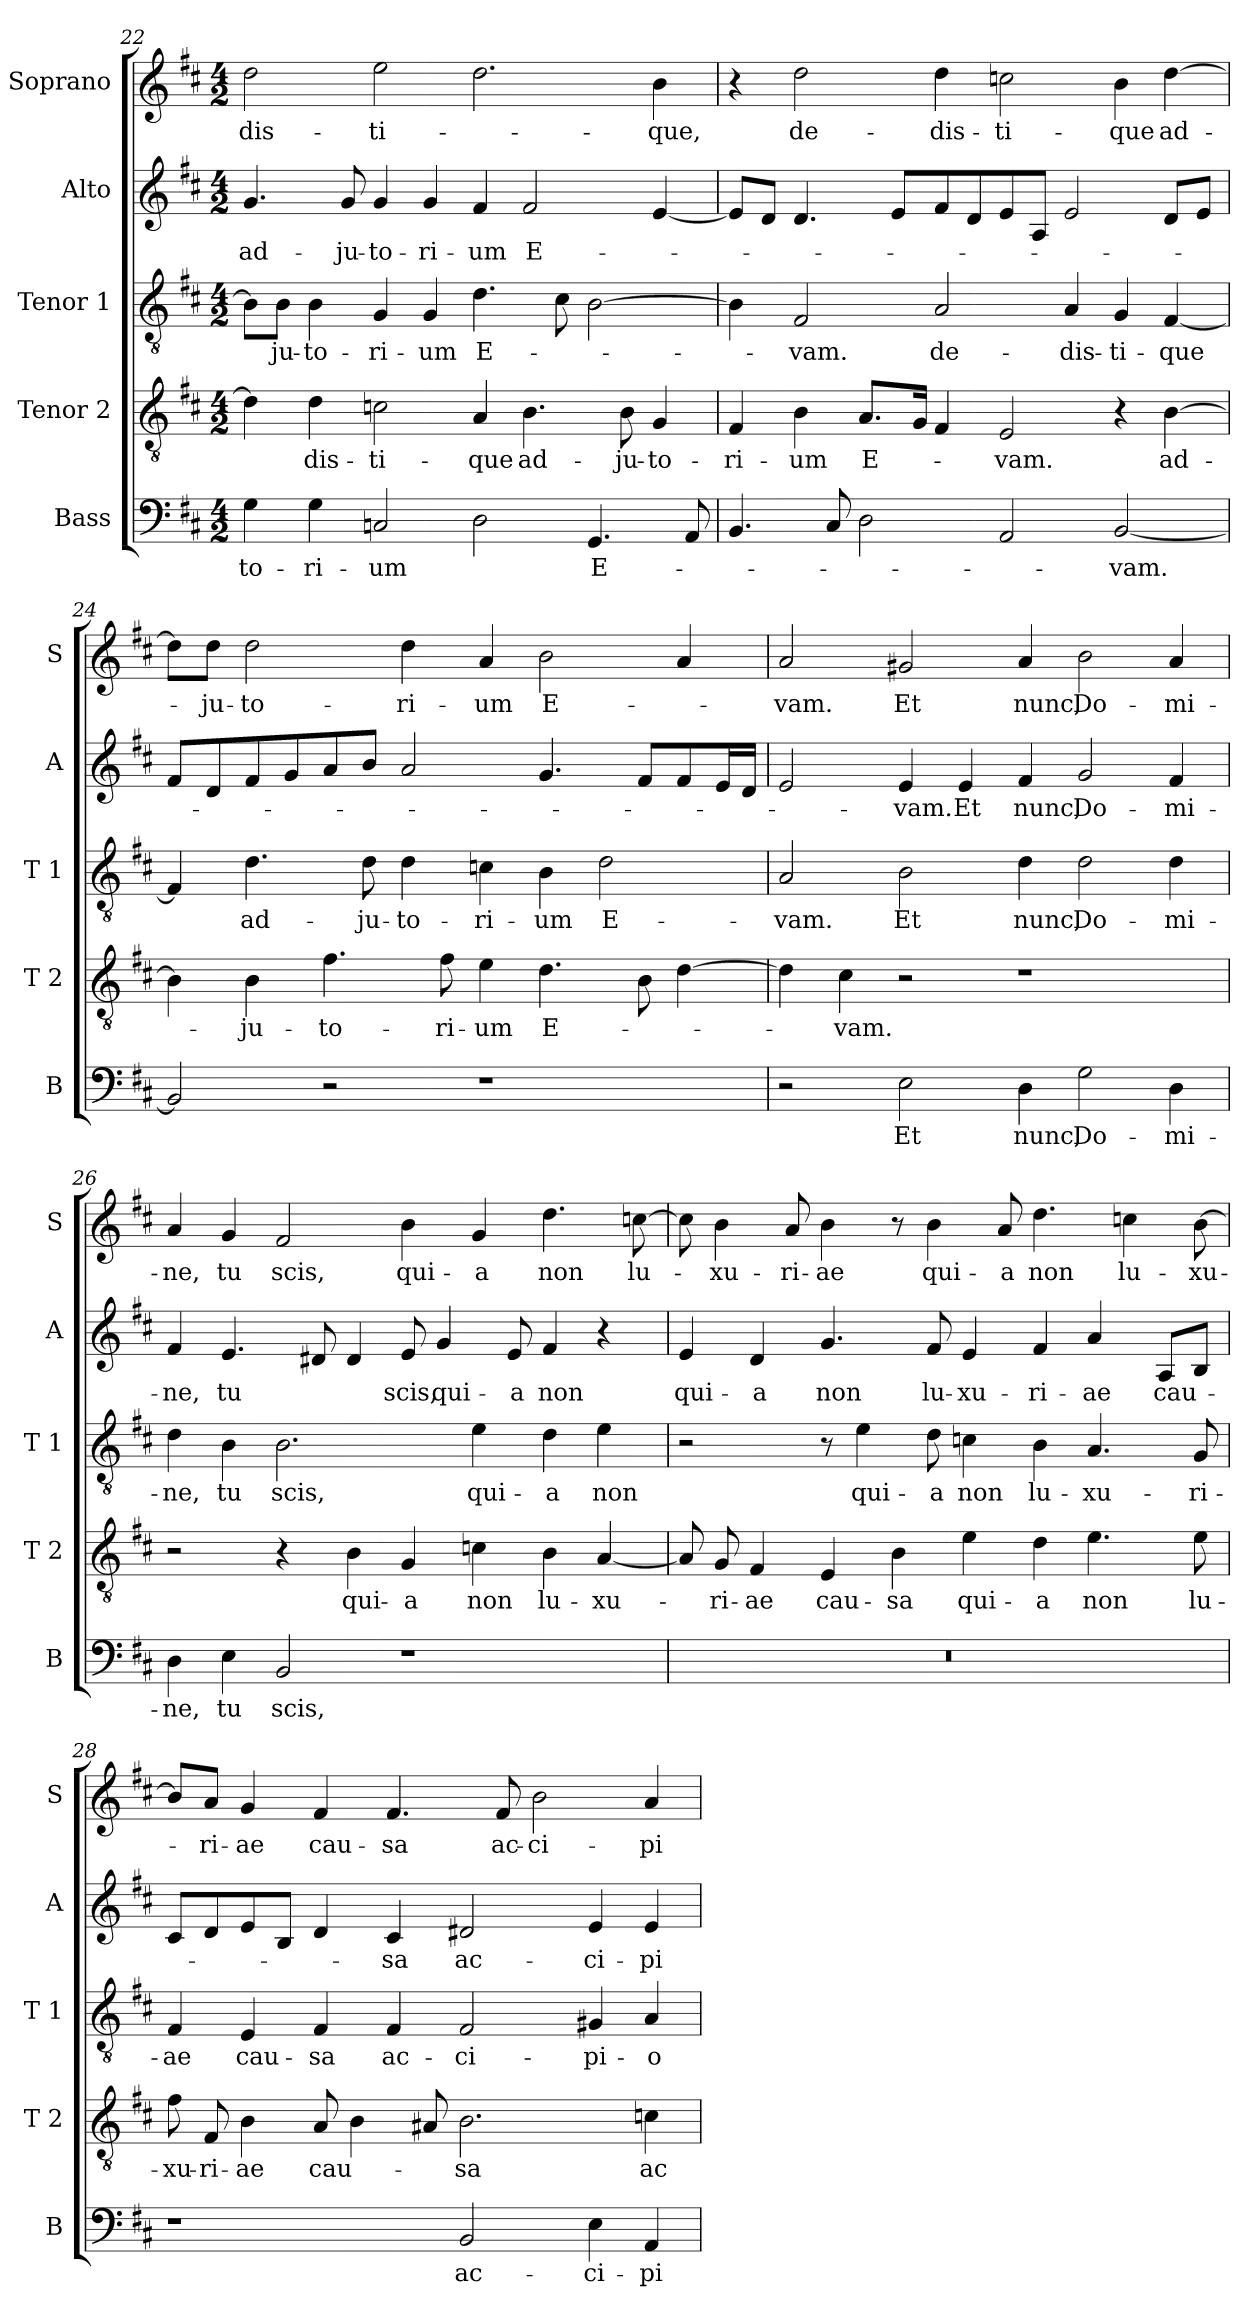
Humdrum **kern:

**kern	**text	**kern	**text	**kern	**text	**kern	**text	**kern	**text
*part5	*part5	*part4	*part4	*part3	*part3	*part2	*part2	*part1	*part1
*staff5	*staff5	*staff4	*staff4	*staff3	*staff3	*staff2	*staff2	*staff1	*staff1
*I"Bass	*	*I"Tenor 2	*	*I"Tenor 1	*	*I"Alto	*	*I"Soprano	*
*I'B	*	*I'T 2	*	*I'T 1	*	*I'A	*	*I'S	*
!!LO:LB:g=z
*clefF4	*	*clefGv2	*	*clefGv2	*	*clefG2	*	*clefG2	*
*k[f#c#]	*	*k[f#c#]	*	*k[f#c#]	*	*k[f#c#]	*	*k[f#c#]	*
*D:	*	*D:	*	*D:	*	*D:	*	*D:	*
*M4/2	*	*M4/2	*	*M4/2	*	*M4/2	*	*M4/2	*
=22	=22	=22	=22	=22	=22	=22	=22	=22	=22
!	!LO:LY:b	!	!	!	!	!	!LO:LY:b	!	!LO:LY:b
4G\	-to-	4d\]	.	8B\L]	.	4.g/	ad-	2dd\	-dis-
!	!	!	!	!	!LO:LY:b	!	!	!	!
.	.	.	.	8B\J	-ju-	.	.	.	.
!	!LO:LY:b	!	!LO:LY:b	!	!LO:LY:b	!	!	!	!
4G\	-ri-	4d\	-dis-	4B\	-to-	.	.	.	.
!	!	!	!	!	!	!	!LO:LY:b	!	!
.	.	.	.	.	.	8g/	-ju-	.	.
!	!LO:LY:b	!	!LO:LY:b	!	!LO:LY:b	!	!LO:LY:b	!	!LO:LY:b
2Cn/	-um	2cn\	-ti-	4G/	-ri-	4g/	-to-	2ee\	-ti-
!	!	!	!	!	!LO:LY:b	!	!LO:LY:b	!	!
.	.	.	.	4G/	-um	4g/	-ri-	.	.
!	!	!	!LO:LY:b	!	!LO:LY:b	!	!LO:LY:b	!	!
2D\	.	4A/	-que	4.d\	E-	4f#/	-um	2.dd\	.
!	!	!	!LO:LY:b	!	!	!	!LO:LY:b	!	!
.	.	4.B\	ad-	.	.	2f#/	E-	.	.
.	.	.	.	8c#\	.	.	.	.	.
!	!LO:LY:b	!	!	!	!	!	!	!	!
4.GG/	E-	.	.	[2B\	.	.	.	.	.
!	!	!	!LO:LY:b	!	!	!	!	!	!
.	.	8B\	-ju-	.	.	.	.	.	.
!	!	!	!LO:LY:b	!	!	!	!	!	!LO:LY:b
.	.	4G/	-to-	.	.	[4e/	.	4b\	-que,
8AA/	.	.	.	.	.	.	.	.	.
=23	=23	=23	=23	=23	=23	=23	=23	=23	=23
!	!	!	!LO:LY:b	!	!	!	!	!	!
4.BB/	.	4F#/	-ri-	4B\]	.	8e/L]	.	4r	.
.	.	.	.	.	.	8d/J	.	.	.
!	!	!	!LO:LY:b	!	!LO:LY:b	!	!	!	!LO:LY:b
.	.	4B\	-um	2F#/	-vam.	4.d/	.	2dd\	de-
8C#/	.	.	.	.	.	.	.	.	.
!	!	!	!LO:LY:b	!	!	!	!	!	!
2D\	.	8.A/L	E-	.	.	.	.	.	.
.	.	.	.	.	.	8e/L	.	.	.
.	.	16G/Jk	.	.	.	.	.	.	.
!	!	!	!	!	!LO:LY:b	!	!	!	!LO:LY:b
.	.	4F#/	.	2A/	de-	8f#/	.	4dd\	-dis-
.	.	.	.	.	.	8d/	.	.	.
!	!	!	!LO:LY:b	!	!	!	!	!	!LO:LY:b
2AA/	.	2E/	-vam.	.	.	8e/	.	2ccn\	-ti-
.	.	.	.	.	.	8A/J	.	.	.
!	!	!	!	!	!LO:LY:b	!	!	!	!
.	.	.	.	4A/	-dis-	2e/	.	.	.
!	!LO:LY:b	!	!	!	!LO:LY:b	!	!	!	!LO:LY:b
[2BB/	-vam.	4r	.	4G/	-ti-	.	.	4b\	-que
!	!	!	!LO:LY:b	!	!LO:LY:b	!	!	!	!LO:LY:b
.	.	[4B\	ad-	[4F#/	-que	8d/L	.	[4dd\	ad-
.	.	.	.	.	.	8e/J	.	.	.
=24	=24	=24	=24	=24	=24	=24	=24	=24	=24
2BB/]	.	4B\]	.	4F#/]	.	8f#/L	.	8dd\L]	.
!	!	!	!	!	!	!	!	!	!LO:LY:b
.	.	.	.	.	.	8d/	.	8dd\J	-ju-
!	!	!	!LO:LY:b	!	!LO:LY:b	!	!	!	!LO:LY:b
.	.	4B\	-ju-	4.d\	ad-	8f#/	.	2dd\	-to-
.	.	.	.	.	.	8g/	.	.	.
!	!	!	!LO:LY:b	!	!	!	!	!	!
2r	.	4.f#\	-to-	.	.	8a/	.	.	.
!	!	!	!	!	!LO:LY:b	!	!	!	!
.	.	.	.	8d\	-ju-	8b/J	.	.	.
!	!	!	!	!	!LO:LY:b	!	!	!	!LO:LY:b
.	.	.	.	4d\	-to-	2a/	.	4dd\	-ri-
!	!	!	!LO:LY:b	!	!	!	!	!	!
.	.	8f#\	-ri-	.	.	.	.	.	.
!	!	!	!LO:LY:b	!	!LO:LY:b	!	!	!	!LO:LY:b
1r	.	4e\	-um	4cn\	-ri-	.	.	4a/	-um
!	!	!	!LO:LY:b	!	!LO:LY:b	!	!	!	!LO:LY:b
.	.	4.d\	E-	4B\	-um	4.g/	.	2b\	E-
!	!	!	!	!	!LO:LY:b	!	!	!	!
.	.	.	.	2d\	E-	.	.	.	.
.	.	8B\	.	.	.	8f#/L	.	.	.
.	.	[4d\	.	.	.	8f#/	.	4a/	.
.	.	.	.	.	.	16e/L	.	.	.
.	.	.	.	.	.	16d/JJ	.	.	.
!!LO:PB:g=z
=25	=25	=25	=25	=25	=25	=25	=25	=25	=25
!	!	!	!	!	!LO:LY:b	!	!	!	!LO:LY:b
2r	.	4d\]	.	2A/	-vam.	2e/	.	2a/	-vam.
!	!	!	!LO:LY:b	!	!	!	!	!	!
.	.	4c#\	-vam.	.	.	.	.	.	.
!	!LO:LY:b	!	!	!	!LO:LY:b	!	!LO:LY:b	!	!LO:LY:b
2E\	Et	2r	.	2B\	Et	4e/	-vam.	2g#X/	Et
!	!	!	!	!	!	!	!LO:LY:b	!	!
.	.	.	.	.	.	4e/	Et	.	.
!	!LO:LY:b	!	!	!	!LO:LY:b	!	!LO:LY:b	!	!LO:LY:b
4D\	nunc,	1r	.	4d\	nunc,	4f#/	nunc,	4a/	nunc,
!	!LO:LY:b	!	!	!	!LO:LY:b	!	!LO:LY:b	!	!LO:LY:b
2G\	Do-	.	.	2d\	Do-	2g/	Do-	2b\	Do-
!	!LO:LY:b	!	!	!	!LO:LY:b	!	!LO:LY:b	!	!LO:LY:b
4D\	-mi-	.	.	4d\	-mi-	4f#/	-mi-	4a/	-mi-
=26	=26	=26	=26	=26	=26	=26	=26	=26	=26
!	!LO:LY:b	!	!	!	!LO:LY:b	!	!LO:LY:b	!	!LO:LY:b
4D\	-ne,	2r	.	4d\	-ne,	4f#/	-ne,	4a/	-ne,
!	!LO:LY:b	!	!	!	!LO:LY:b	!	!LO:LY:b	!	!LO:LY:b
4E\	tu	.	.	4B\	tu	4.e/	tu	4g/	tu
!	!LO:LY:b	!	!	!	!LO:LY:b	!	!	!	!LO:LY:b
2BB/	scis,	4r	.	2.B\	scis,	.	.	2f#/	scis,
.	.	.	.	.	.	8d#X/	.	.	.
!	!	!	!LO:LY:b	!	!	!	!	!	!
.	.	4B\	qui-	.	.	4d#/	.	.	.
!	!	!	!LO:LY:b	!	!	!	!LO:LY:b	!	!LO:LY:b
1r	.	4G/	-a	.	.	8e/	scis,	4b\	qui-
!	!	!	!	!	!	!	!LO:LY:b	!	!
.	.	.	.	.	.	4g/	qui-	.	.
!	!	!	!LO:LY:b	!	!LO:LY:b	!	!	!	!LO:LY:b
.	.	4cn\	non	4e\	qui-	.	.	4g/	-a
!	!	!	!	!	!	!	!LO:LY:b	!	!
.	.	.	.	.	.	8e/	-a	.	.
!	!	!	!LO:LY:b	!	!LO:LY:b	!	!LO:LY:b	!	!LO:LY:b
.	.	4B\	lu-	4d\	-a	4f#/	non	4.dd\	non
!	!	!	!LO:LY:b	!	!LO:LY:b	!	!	!	!
.	.	[4A/	-xu-	4e\	non	4r	.	.	.
!	!	!	!	!	!	!	!	!	!LO:LY:b
.	.	.	.	.	.	.	.	[8ccn\	lu-
=27	=27	=27	=27	=27	=27	=27	=27	=27	=27
!	!	!	!	!	!	!	!LO:LY:b	!	!
0r	.	8A/]	.	2r	.	4e/	qui-	8cc\]	.
!	!	!	!LO:LY:b	!	!	!	!	!	!LO:LY:b
.	.	8G/	-ri-	.	.	.	.	4b\	-xu-
!	!	!	!LO:LY:b	!	!	!	!LO:LY:b	!	!
.	.	4F#/	-ae	.	.	4d/	-a	.	.
!	!	!	!	!	!	!	!	!	!LO:LY:b
.	.	.	.	.	.	.	.	8a/	-ri-
!	!	!	!LO:LY:b	!	!	!	!LO:LY:b	!	!LO:LY:b
.	.	4E/	cau-	8r	.	4.g/	non	4b\	-ae
!	!	!	!	!	!LO:LY:b	!	!	!	!
.	.	.	.	4e\	qui-	.	.	.	.
!	!	!	!LO:LY:b	!	!	!	!	!	!
.	.	4B\	-sa	.	.	.	.	8r	.
!	!	!	!	!	!LO:LY:b	!	!LO:LY:b	!	!LO:LY:b
.	.	.	.	8d\	-a	8f#/	lu-	4b\	qui-
!	!	!	!LO:LY:b	!	!LO:LY:b	!	!LO:LY:b	!	!
.	.	4e\	qui-	4cn\	non	4e/	-xu-	.	.
!	!	!	!	!	!	!	!	!	!LO:LY:b
.	.	.	.	.	.	.	.	8a/	-a
!	!	!	!LO:LY:b	!	!LO:LY:b	!	!LO:LY:b	!	!LO:LY:b
.	.	4d\	-a	4B\	lu-	4f#/	-ri-	4.dd\	non
!	!	!	!LO:LY:b	!	!LO:LY:b	!	!LO:LY:b	!	!
.	.	4.e\	non	4.A/	-xu-	4a/	-ae	.	.
!	!	!	!	!	!	!	!	!	!LO:LY:b
.	.	.	.	.	.	.	.	4ccn\	lu-
!	!	!	!	!	!	!	!LO:LY:b	!	!
.	.	.	.	.	.	8A/L	cau-	.	.
!	!	!	!LO:LY:b	!	!LO:LY:b	!	!	!	!LO:LY:b
.	.	8e\	lu-	8G/	-ri-	8B/J	.	[8b\	-xu-
!!LO:LB:g=z
=28	=28	=28	=28	=28	=28	=28	=28	=28	=28
!	!	!	!LO:LY:b	!	!LO:LY:b	!	!	!	!
1r	.	8f#\	-xu-	4F#/	-ae	8c#/L	.	8b/L]	.
!	!	!	!LO:LY:b	!	!	!	!	!	!LO:LY:b
.	.	8F#/	-ri-	.	.	8d/	.	8a/J	-ri-
!	!	!	!LO:LY:b	!	!LO:LY:b	!	!	!	!LO:LY:b
.	.	4B\	-ae	4E/	cau-	8e/	.	4g/	-ae
.	.	.	.	.	.	8B/J	.	.	.
!	!	!	!LO:LY:b	!	!LO:LY:b	!	!	!	!LO:LY:b
.	.	8A/	cau-	4F#/	-sa	4d/	.	4f#/	cau-
.	.	4B\	.	.	.	.	.	.	.
!	!	!	!	!	!LO:LY:b	!	!LO:LY:b	!	!LO:LY:b
.	.	.	.	4F#/	ac-	4c#/	-sa	4.f#/	-sa
.	.	8A#X/	.	.	.	.	.	.	.
!	!LO:LY:b	!	!LO:LY:b	!	!LO:LY:b	!	!LO:LY:b	!	!
2BB/	ac-	2.B\	-sa	2F#/	-ci-	2d#X/	ac-	.	.
!	!	!	!	!	!	!	!	!	!LO:LY:b
.	.	.	.	.	.	.	.	8f#/	ac-
!	!	!	!	!	!	!	!	!	!LO:LY:b
.	.	.	.	.	.	.	.	2b\	-ci-
!	!LO:LY:b	!	!	!	!LO:LY:b	!	!LO:LY:b	!	!
4E\	-ci-	.	.	4G#X/	-pi-	4e/	-ci-	.	.
!	!LO:LY:b	!	!LO:LY:b	!	!LO:LY:b	!	!LO:LY:b	!	!LO:LY:b
4AA/	-pi-	4cn\	ac-	4A/	-o	4e/	-pi-	4a/	-pi-
=	=	=	=	=	=	=	=	=	=
*-	*-	*-	*-	*-	*-	*-	*-	*-	*-
